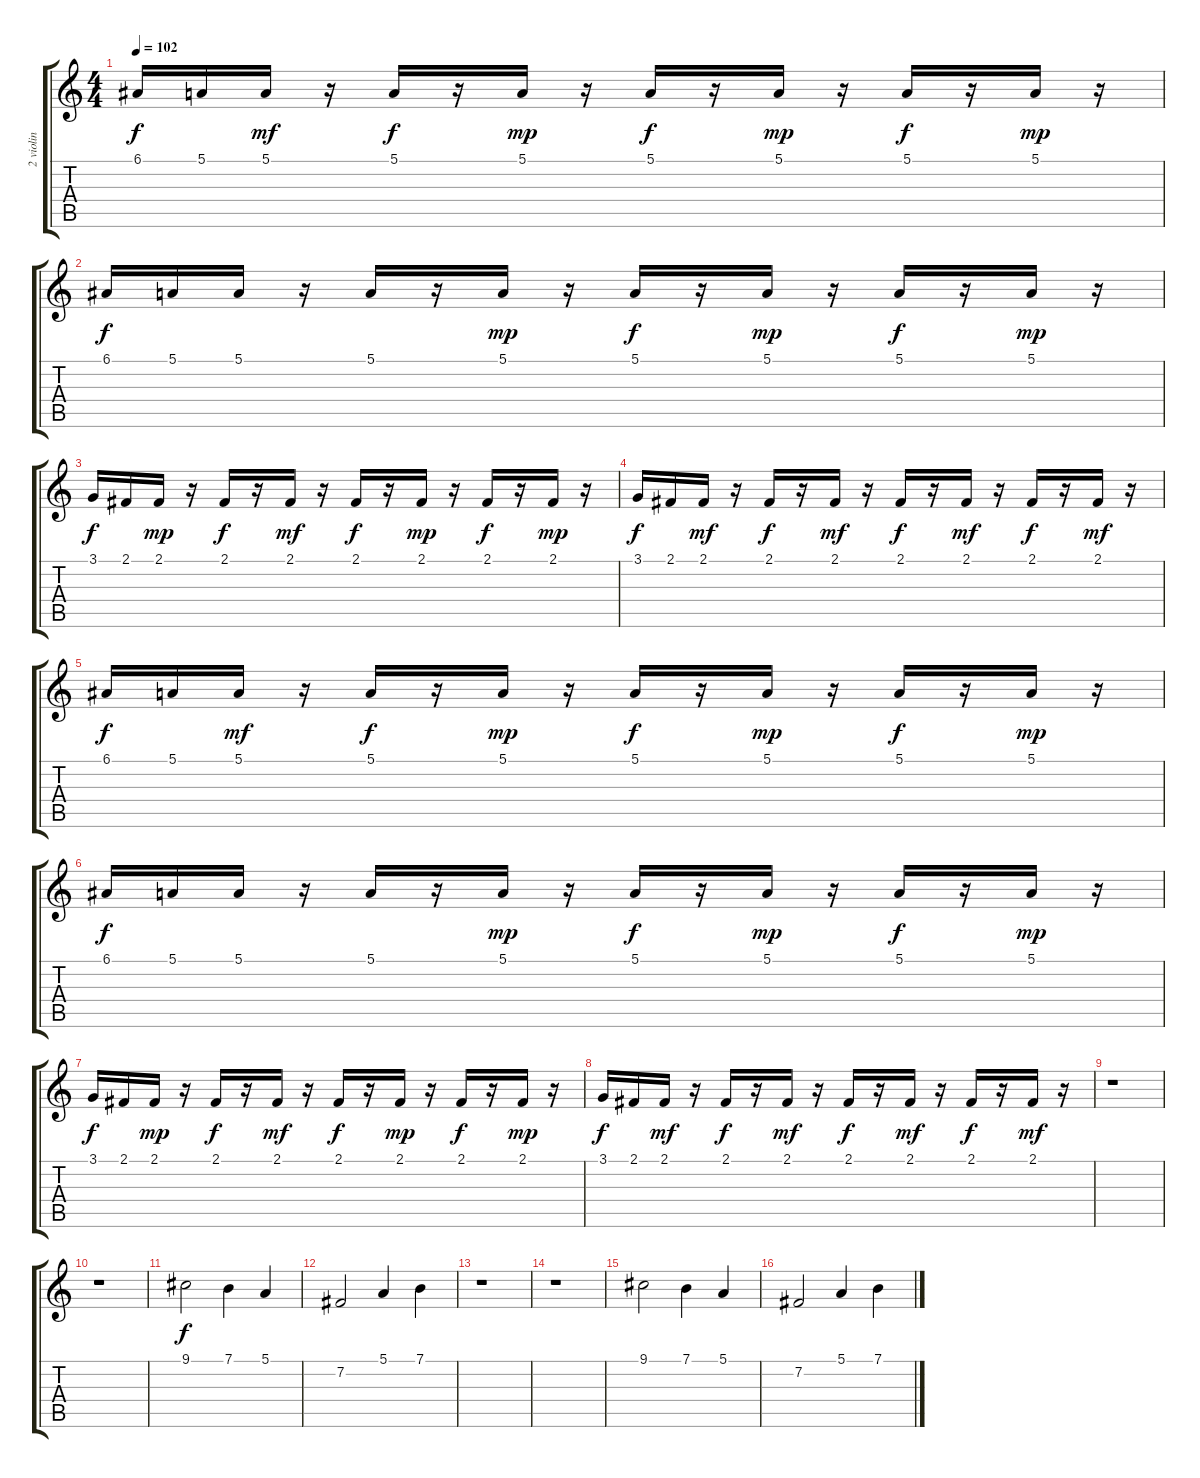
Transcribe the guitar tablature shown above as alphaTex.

\track ("2 violin" "2 violin") {instrument stringensemble1}
\staff {score tabs}
\tuning (E4 B3 G3 D3 A2 E2) {hide}
\ts (4 4)
\tempo 102
\clef g2
\ks c
6.1.16{dy f} 5.1.16 5.1.16{dy mf} r.16 5.1.16{dy f} r.16 5.1.16{dy mp} r.16 5.1.16{dy f} r.16 5.1.16{dy mp} r.16 5.1.16{dy f} r.16 5.1.16{dy mp} r.16 |
6.1.16{dy f} 5.1.16 5.1.16 r.16 5.1.16 r.16 5.1.16{dy mp} r.16 5.1.16{dy f} r.16 5.1.16{dy mp} r.16 5.1.16{dy f} r.16 5.1.16{dy mp} r.16 |
3.1.16{dy f} 2.1.16 2.1.16{dy mp} r.16 2.1.16{dy f} r.16 2.1.16{dy mf} r.16 2.1.16{dy f} r.16 2.1.16{dy mp} r.16 2.1.16{dy f} r.16 2.1.16{dy mp} r.16 |
3.1.16{dy f} 2.1.16 2.1.16{dy mf} r.16 2.1.16{dy f} r.16 2.1.16{dy mf} r.16 2.1.16{dy f} r.16 2.1.16{dy mf} r.16 2.1.16{dy f} r.16 2.1.16{dy mf} r.16 |
6.1.16{dy f} 5.1.16 5.1.16{dy mf} r.16 5.1.16{dy f} r.16 5.1.16{dy mp} r.16 5.1.16{dy f} r.16 5.1.16{dy mp} r.16 5.1.16{dy f} r.16 5.1.16{dy mp} r.16 |
6.1.16{dy f} 5.1.16 5.1.16 r.16 5.1.16 r.16 5.1.16{dy mp} r.16 5.1.16{dy f} r.16 5.1.16{dy mp} r.16 5.1.16{dy f} r.16 5.1.16{dy mp} r.16 |
3.1.16{dy f} 2.1.16 2.1.16{dy mp} r.16 2.1.16{dy f} r.16 2.1.16{dy mf} r.16 2.1.16{dy f} r.16 2.1.16{dy mp} r.16 2.1.16{dy f} r.16 2.1.16{dy mp} r.16 |
3.1.16{dy f} 2.1.16 2.1.16{dy mf} r.16 2.1.16{dy f} r.16 2.1.16{dy mf} r.16 2.1.16{dy f} r.16 2.1.16{dy mf} r.16 2.1.16{dy f} r.16 2.1.16{dy mf} r.16 |
r.1 |
r.1 |
9.1.2{dy f} 7.1.4 5.1.4 |
7.2.2 5.1.4 7.1.4 |
r.1 |
r.1 |
9.1.2 7.1.4 5.1.4 |
7.2.2 5.1.4 7.1.4
